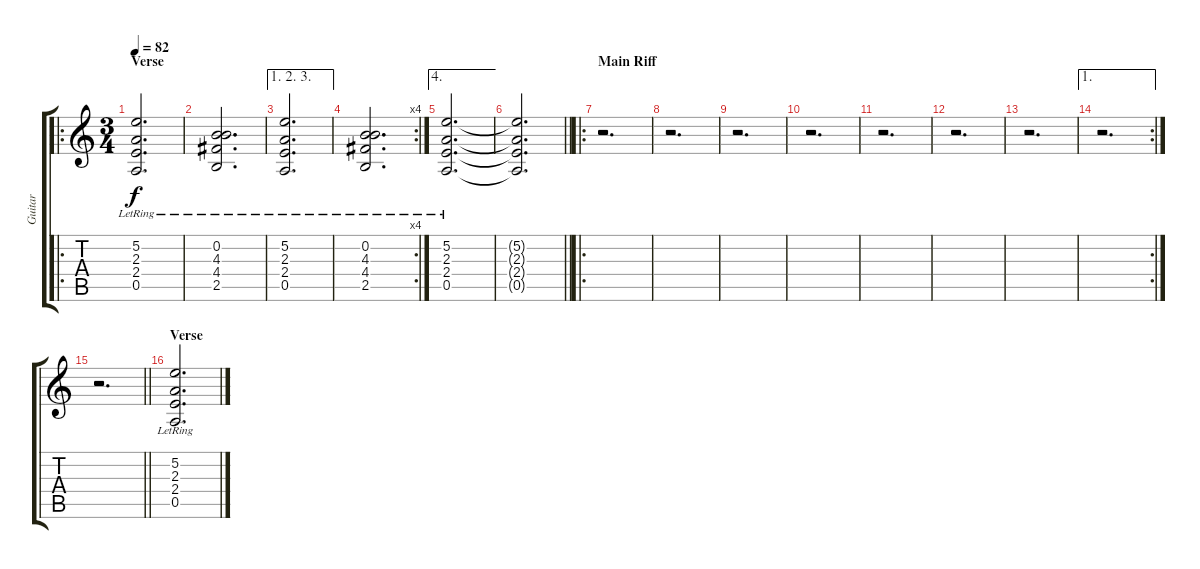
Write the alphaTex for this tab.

\track ("Guitar" "Guitar") {solo instrument electricguitarclean}
\staff {score tabs}
\tuning (E4 B3 G3 D3 A2 E2) {hide}
\ro
\ts (3 4)
\section ("" "Verse")
\tempo 82
\clef g2
\ks c
(5.2{lr} 2.3{lr} 2.4{lr} 0.5{lr}).2{d dy f} |
(0.2{lr} 4.3{lr} 4.4{lr} 2.5{lr}).2{d} |
\ae (1 2 3)
(5.2{lr} 2.3{lr} 2.4{lr} 0.5{lr}).2{d} |
\rc 4
(0.2{lr} 4.3{lr} 4.4{lr} 2.5{lr}).2{d} |
\ae 4
(5.2{lr} 2.3{lr} 2.4{lr} 0.5{lr}).2{d} |
\barLineRight lightlight
(5.2{t} 2.3{t} 2.4{t} 0.5{t}).2{d} |
\ro
\section ("" "Main Riff")
r.2{d} |
r.2{d} |
r.2{d} |
r.2{d} |
r.2{d} |
r.2{d} |
r.2{d} |
\ae 1
\rc 2
r.2{d} |
\barLineRight lightlight
r.2{d} |
\section ("" "Verse")
(5.2{lr} 2.3{lr} 2.4{lr} 0.5{lr}).2{d}
